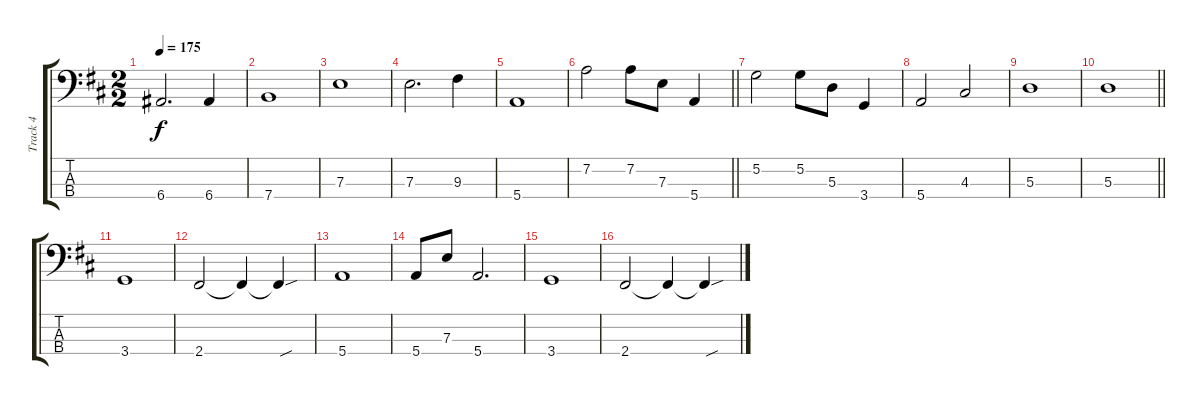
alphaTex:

\track ("Track 4" "Track 4") {instrument electricbassfinger}
\staff {score tabs}
\tuning (G2 D2 A1 E1) {hide}
\ts (2 2)
\tempo 175
\clef f4
\ks d
6.4.2{d dy f} 6.4.4 |
7.4.1 |
7.3.1 |
7.3.2{d} 9.3.4 |
5.4.1 |
\barLineRight lightlight
7.2.2 7.2.8 7.3.8 5.4.4 |
5.2.2 5.2.8 5.3.8 3.4.4 |
5.4.2 4.3.2 |
5.3.1 |
\barLineRight lightlight
5.3.1 |
3.4.1 |
2.4.2 2.4{t}.4 2.4{sou t}.4 |
5.4.1 |
5.4.8 7.3.8 5.4.2{d} |
3.4.1 |
2.4.2 2.4{t}.4 2.4{sou t}.4
